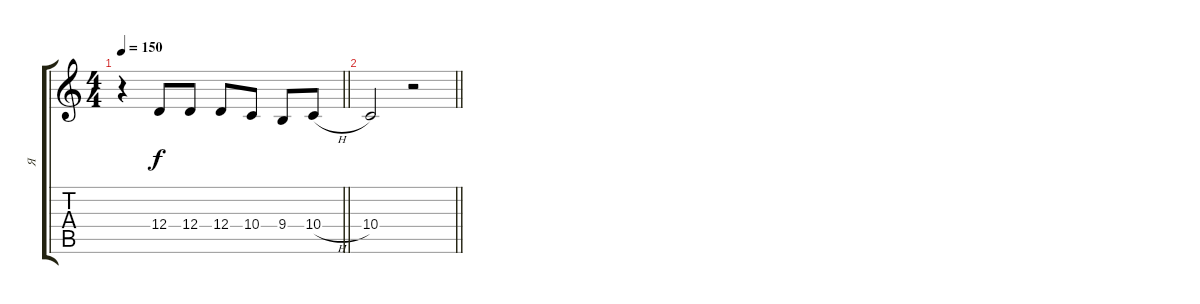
\track ("Я" "Я") {instrument violin}
\staff {score tabs}
\tuning (E4 B3 G3 D3 A2 E2) {hide}
\ts (4 4)
\tempo 150
\clef g2
\barLineRight lightlight
\ks c
r.4{dy f} 12.4.8 12.4.8 12.4.8 10.4.8 9.4.8 10.4{h}.8 |
\barLineRight lightlight
10.4.2 r.2
